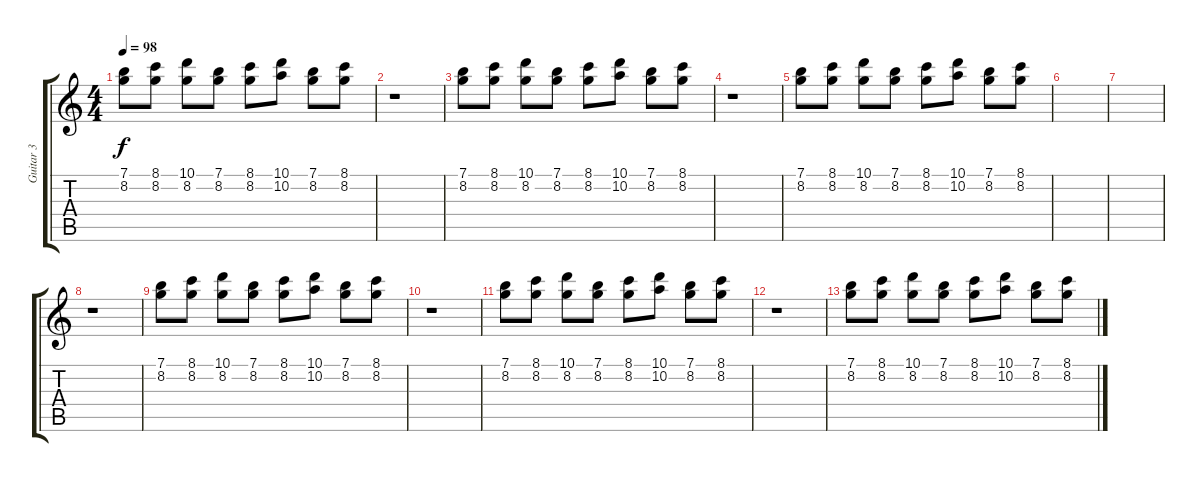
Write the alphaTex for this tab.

\track ("Guitar 3" "Guitar 3") {instrument distortionguitar}
\staff {score tabs}
\tuning (E4 B3 G3 D3 A2 E2) {hide}
\ts (4 4)
\tempo 98
\clef g2
\ks c
(7.1 8.2).8{dy f} (8.1 8.2).8 (10.1 8.2).8 (7.1 8.2).8 (8.1 8.2).8 (10.1 10.2).8 (7.1 8.2).8 (8.1 8.2).8 |
r.1 |
(7.1 8.2).8 (8.1 8.2).8 (10.1 8.2).8 (7.1 8.2).8 (8.1 8.2).8 (10.1 10.2).8 (7.1 8.2).8 (8.1 8.2).8 |
r.1 |
(7.1 8.2).8 (8.1 8.2).8 (10.1 8.2).8 (7.1 8.2).8 (8.1 8.2).8 (10.1 10.2).8 (7.1 8.2).8 (8.1 8.2).8 |
|
|
r.1 |
(7.1 8.2).8 (8.1 8.2).8 (10.1 8.2).8 (7.1 8.2).8 (8.1 8.2).8 (10.1 10.2).8 (7.1 8.2).8 (8.1 8.2).8 |
r.1 |
(7.1 8.2).8 (8.1 8.2).8 (10.1 8.2).8 (7.1 8.2).8 (8.1 8.2).8 (10.1 10.2).8 (7.1 8.2).8 (8.1 8.2).8 |
r.1 |
(7.1 8.2).8 (8.1 8.2).8 (10.1 8.2).8 (7.1 8.2).8 (8.1 8.2).8 (10.1 10.2).8 (7.1 8.2).8 (8.1 8.2).8
